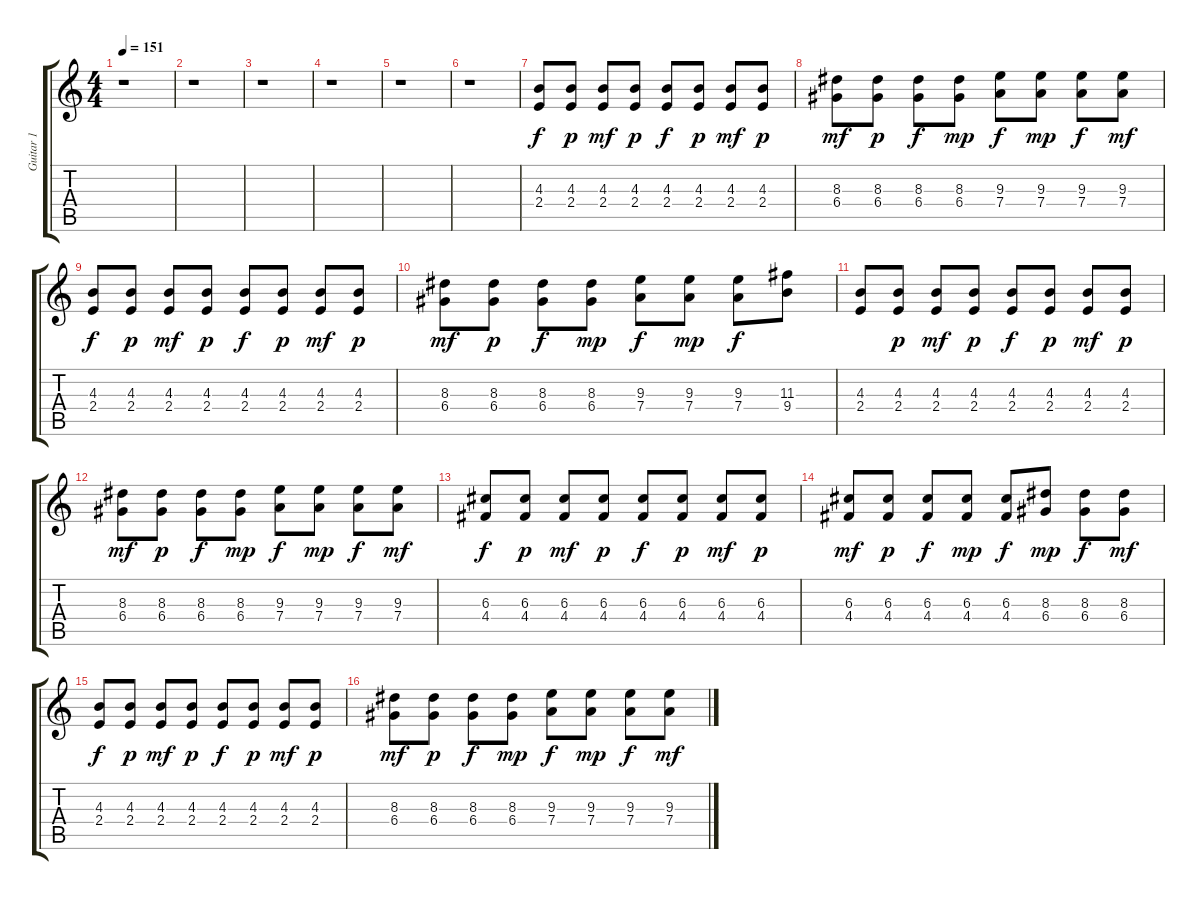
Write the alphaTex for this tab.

\track ("Guitar 1" "Guitar 1") {instrument electricguitarjazz}
\staff {score tabs}
\tuning (E4 B3 G3 D3 A2 E2) {hide}
\ts (4 4)
\tempo 151
\clef g2
\ks c
r.1{dy f instrument electricguitarjazz} |
r.1 |
r.1 |
r.1 |
r.1 |
r.1 |
(4.3 2.4).8 (4.3 2.4).8{dy p} (4.3 2.4).8{dy mf} (4.3 2.4).8{dy p} (4.3 2.4).8{dy f} (4.3 2.4).8{dy p} (4.3 2.4).8{dy mf} (4.3 2.4).8{dy p} |
(8.3 6.4).8{dy mf} (8.3 6.4).8{dy p} (8.3 6.4).8{dy f} (8.3 6.4).8{dy mp} (9.3 7.4).8{dy f} (9.3 7.4).8{dy mp} (9.3 7.4).8{dy f} (9.3 7.4).8{dy mf} |
(4.3 2.4).8{dy f} (4.3 2.4).8{dy p} (4.3 2.4).8{dy mf} (4.3 2.4).8{dy p} (4.3 2.4).8{dy f} (4.3 2.4).8{dy p} (4.3 2.4).8{dy mf} (4.3 2.4).8{dy p} |
(8.3 6.4).8{dy mf} (8.3 6.4).8{dy p} (8.3 6.4).8{dy f} (8.3 6.4).8{dy mp} (9.3 7.4).8{dy f} (9.3 7.4).8{dy mp} (9.3 7.4).8{dy f} (11.3 9.4).8 |
(4.3 2.4).8 (4.3 2.4).8{dy p} (4.3 2.4).8{dy mf} (4.3 2.4).8{dy p} (4.3 2.4).8{dy f} (4.3 2.4).8{dy p} (4.3 2.4).8{dy mf} (4.3 2.4).8{dy p} |
(8.3 6.4).8{dy mf} (8.3 6.4).8{dy p} (8.3 6.4).8{dy f} (8.3 6.4).8{dy mp} (9.3 7.4).8{dy f} (9.3 7.4).8{dy mp} (9.3 7.4).8{dy f} (9.3 7.4).8{dy mf} |
(6.3 4.4).8{dy f} (6.3 4.4).8{dy p} (6.3 4.4).8{dy mf} (6.3 4.4).8{dy p} (6.3 4.4).8{dy f} (6.3 4.4).8{dy p} (6.3 4.4).8{dy mf} (6.3 4.4).8{dy p} |
(6.3 4.4).8{dy mf} (6.3 4.4).8{dy p} (6.3 4.4).8{dy f} (6.3 4.4).8{dy mp} (6.3 4.4).8{dy f} (8.3 6.4).8{dy mp} (8.3 6.4).8{dy f} (8.3 6.4).8{dy mf} |
(4.3 2.4).8{dy f} (4.3 2.4).8{dy p} (4.3 2.4).8{dy mf} (4.3 2.4).8{dy p} (4.3 2.4).8{dy f} (4.3 2.4).8{dy p} (4.3 2.4).8{dy mf} (4.3 2.4).8{dy p} |
(8.3 6.4).8{dy mf} (8.3 6.4).8{dy p} (8.3 6.4).8{dy f} (8.3 6.4).8{dy mp} (9.3 7.4).8{dy f} (9.3 7.4).8{dy mp} (9.3 7.4).8{dy f} (9.3 7.4).8{dy mf}
